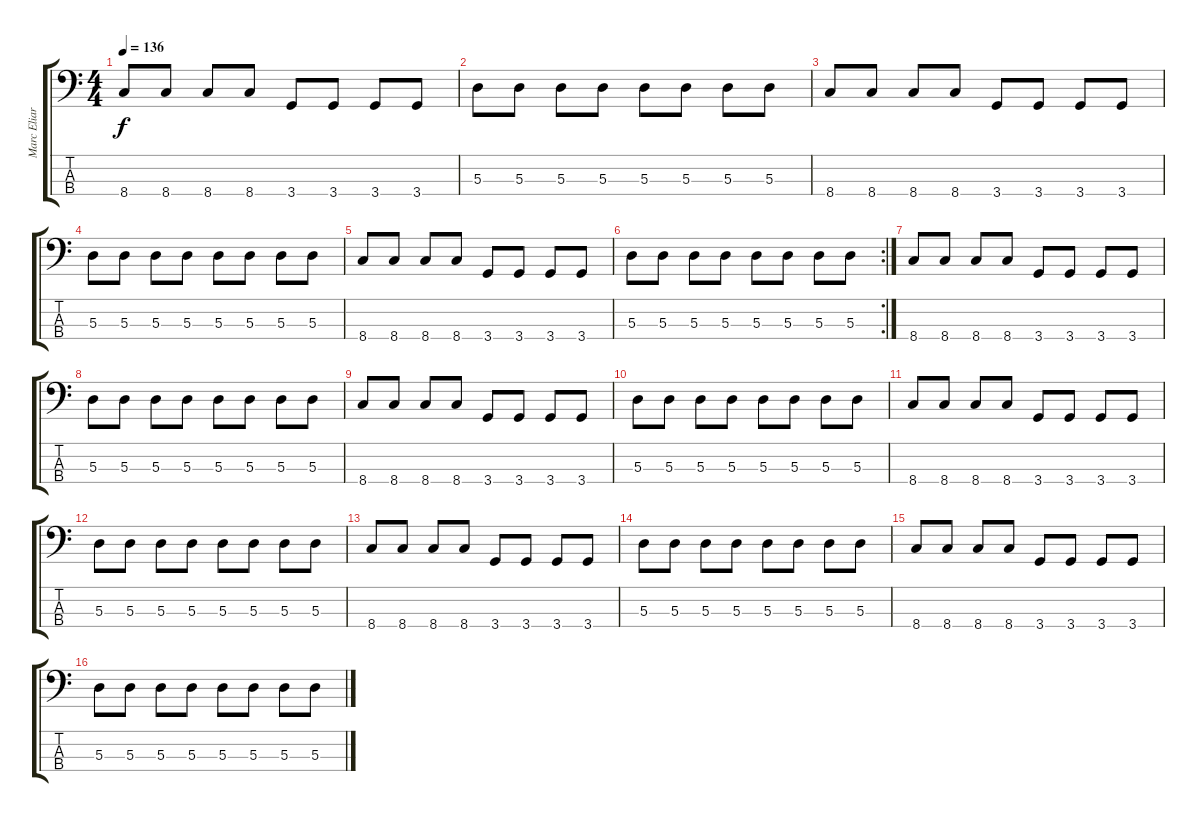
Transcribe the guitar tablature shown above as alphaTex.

\track ("Marc Eliard" "Marc Eliar") {instrument electricbassfinger}
\staff {score tabs}
\tuning (G2 D2 A1 E1) {hide}
\ts (4 4)
\tempo 136
\clef f4
\ks c
8.4.8{dy f} 8.4.8 8.4.8 8.4.8 3.4.8 3.4.8 3.4.8 3.4.8 |
5.3.8 5.3.8 5.3.8 5.3.8 5.3.8 5.3.8 5.3.8 5.3.8 |
8.4.8 8.4.8 8.4.8 8.4.8 3.4.8 3.4.8 3.4.8 3.4.8 |
5.3.8 5.3.8 5.3.8 5.3.8 5.3.8 5.3.8 5.3.8 5.3.8 |
8.4.8 8.4.8 8.4.8 8.4.8 3.4.8 3.4.8 3.4.8 3.4.8 |
\rc 2
5.3.8 5.3.8 5.3.8 5.3.8 5.3.8 5.3.8 5.3.8 5.3.8 |
8.4.8 8.4.8 8.4.8 8.4.8 3.4.8 3.4.8 3.4.8 3.4.8 |
5.3.8 5.3.8 5.3.8 5.3.8 5.3.8 5.3.8 5.3.8 5.3.8 |
8.4.8 8.4.8 8.4.8 8.4.8 3.4.8 3.4.8 3.4.8 3.4.8 |
5.3.8 5.3.8 5.3.8 5.3.8 5.3.8 5.3.8 5.3.8 5.3.8 |
8.4.8 8.4.8 8.4.8 8.4.8 3.4.8 3.4.8 3.4.8 3.4.8 |
5.3.8 5.3.8 5.3.8 5.3.8 5.3.8 5.3.8 5.3.8 5.3.8 |
8.4.8 8.4.8 8.4.8 8.4.8 3.4.8 3.4.8 3.4.8 3.4.8 |
5.3.8 5.3.8 5.3.8 5.3.8 5.3.8 5.3.8 5.3.8 5.3.8 |
8.4.8 8.4.8 8.4.8 8.4.8 3.4.8 3.4.8 3.4.8 3.4.8 |
5.3.8 5.3.8 5.3.8 5.3.8 5.3.8 5.3.8 5.3.8 5.3.8
